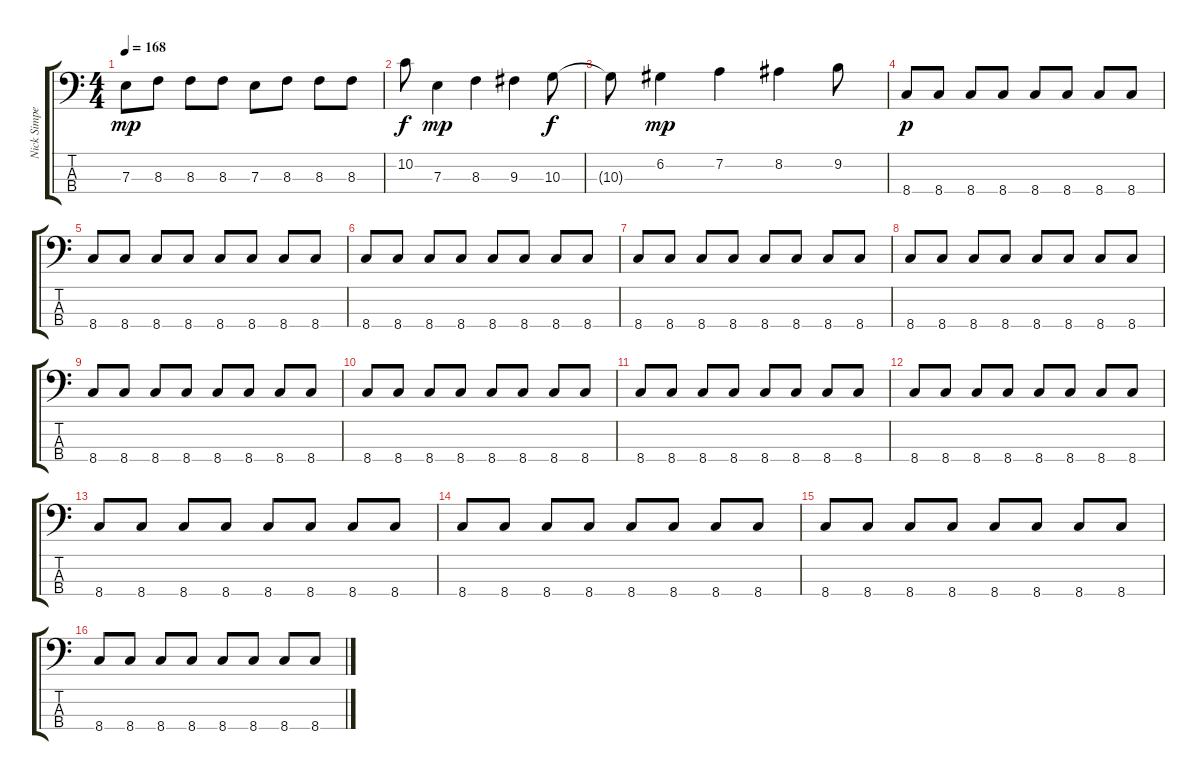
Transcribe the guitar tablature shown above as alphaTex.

\track ("Nick Simper" "Nick Simpe") {instrument electricbassfinger}
\staff {score tabs}
\tuning (G2 D2 A1 E1) {hide}
\ts (4 4)
\tempo 168
\clef f4
\ks c
7.3.8{dy mp} 8.3.8 8.3.8 8.3.8 7.3.8 8.3.8 8.3.8 8.3.8 |
10.2.8{dy f} 7.3.4{dy mp} 8.3.4 9.3.4 10.3.8{dy f} |
10.3{t}.8 6.2.4{dy mp} 7.2.4 8.2.4 9.2.8 |
8.4.8{dy p} 8.4.8 8.4.8 8.4.8 8.4.8 8.4.8 8.4.8 8.4.8 |
8.4.8 8.4.8 8.4.8 8.4.8 8.4.8 8.4.8 8.4.8 8.4.8 |
8.4.8 8.4.8 8.4.8 8.4.8 8.4.8 8.4.8 8.4.8 8.4.8 |
8.4.8 8.4.8 8.4.8 8.4.8 8.4.8 8.4.8 8.4.8 8.4.8 |
8.4.8 8.4.8 8.4.8 8.4.8 8.4.8 8.4.8 8.4.8 8.4.8 |
8.4.8 8.4.8 8.4.8 8.4.8 8.4.8 8.4.8 8.4.8 8.4.8 |
8.4.8 8.4.8 8.4.8 8.4.8 8.4.8 8.4.8 8.4.8 8.4.8 |
8.4.8 8.4.8 8.4.8 8.4.8 8.4.8 8.4.8 8.4.8 8.4.8 |
8.4.8 8.4.8 8.4.8 8.4.8 8.4.8 8.4.8 8.4.8 8.4.8 |
8.4.8 8.4.8 8.4.8 8.4.8 8.4.8 8.4.8 8.4.8 8.4.8 |
8.4.8 8.4.8 8.4.8 8.4.8 8.4.8 8.4.8 8.4.8 8.4.8 |
8.4.8 8.4.8 8.4.8 8.4.8 8.4.8 8.4.8 8.4.8 8.4.8 |
8.4.8 8.4.8 8.4.8 8.4.8 8.4.8 8.4.8 8.4.8 8.4.8
